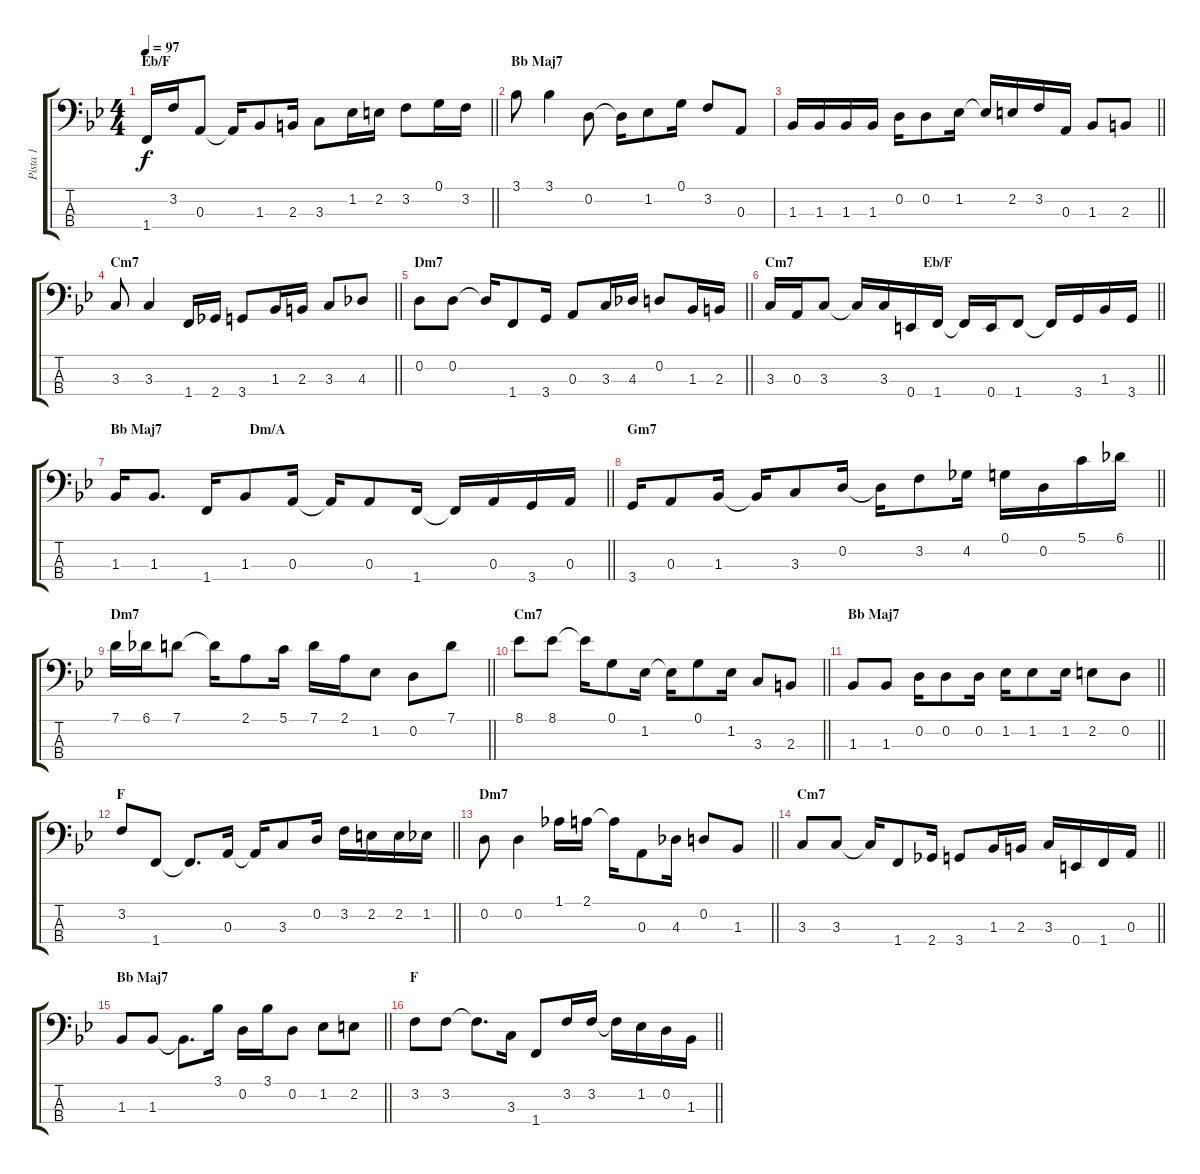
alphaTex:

\track ("Pista 1" "Pista 1") {instrument electricbassfinger}
\staff {score tabs}
\tuning (G2 D2 A1 E1) {hide}
\ts (4 4)
\section ("" "Eb/F")
\tempo 97
\clef f4
\barLineRight lightlight
\ks bb
1.4.16{dy f} 3.2.16 0.3.8 0.3{t}.16 1.3.8 2.3.16 3.3.8 1.2.16 2.2.16 3.2.8 0.1.16 3.2.16 |
\section ("" "Bb Maj7")
3.1.8 3.1.4 0.2.8 0.2{t}.16 1.2.8 0.1.16 3.2.8 0.3.8 |
\barLineRight lightlight
1.3.16 1.3.16 1.3.16 1.3.16 0.2.16 0.2.8 1.2.16 1.2{t}.16 2.2.16 3.2.16 0.3.16 1.3.8 2.3.8 |
\section ("" "Cm7")
\barLineRight lightlight
3.3.8 3.3.4 1.4.16 2.4.16 3.4.8 1.3.16 2.3.16 3.3.8 4.3.8 |
\section ("" "Dm7")
\barLineRight lightlight
0.2.8 0.2.8 0.2{t}.16 1.4.8 3.4.16 0.3.8 3.3.16 4.3.16 0.2.8 1.3.16 2.3.16 |
\section ("" "Cm7                                     Eb/F")
\barLineRight lightlight
3.3.16 0.3.16 3.3.8 3.3{t}.16 3.3.16 0.4.16 1.4.16 1.4{t}.16 0.4.16 1.4.8 1.4{t}.16 3.4.16 1.3.16 3.4.16 |
\section ("" "Bb Maj7                         Dm/A")
\barLineRight lightlight
1.3.16 1.3.8{d} 1.4.16 1.3.8 0.3.16 0.3{t}.16 0.3.8 1.4.16 1.4{t}.16 0.3.16 3.4.16 0.3.16 |
\section ("" "Gm7")
\barLineRight lightlight
3.4.16 0.3.8 1.3.16 1.3{t}.16 3.3.8 0.2.16 0.2{t}.16 3.2.8 4.2.16 0.1.16 0.2.16 5.1.16 6.1.16 |
\section ("" "Dm7")
\barLineRight lightlight
7.1.16 6.1.16 7.1.8 7.1{t}.16 2.1.8 5.1.16 7.1.16 2.1.16 1.2.8 0.2.8 7.1.8 |
\section ("" "Cm7")
\barLineRight lightlight
8.1.8 8.1.8 8.1{t}.16 0.1.8 1.2.16 1.2{t}.16 0.1.8 1.2.16 3.3.8 2.3.8 |
\section ("" "Bb Maj7")
\barLineRight lightlight
1.3.8 1.3.8 0.2.16 0.2.8 0.2.16 1.2.16 1.2.8 1.2.16 2.2.8 0.2.8 |
\section ("" "F")
\barLineRight lightlight
3.2.8 1.4.8 1.4{t}.8{d} 0.3.16 0.3{t}.16 3.3.8 0.2.16 3.2.16 2.2.16 2.2.16 1.2.16 |
\section ("" "Dm7")
\barLineRight lightlight
0.2.8 0.2.4 1.1.16 2.1.16 2.1{t}.16 0.3.8 4.3.16 0.2.8 1.3.8 |
\section ("" "Cm7")
\barLineRight lightlight
3.3.8 3.3.8 3.3{t}.16 1.4.8 2.4.16 3.4.8 1.3.16 2.3.16 3.3.16 0.4.16 1.4.16 0.3.16 |
\section ("" "Bb Maj7")
\barLineRight lightlight
1.3.8 1.3.8 1.3{t}.8{d} 3.1.16 0.2.16 3.1.16 0.2.8 1.2.8 2.2.8 |
\section ("" "F")
\barLineRight lightlight
3.2.8 3.2.8 3.2{t}.8{d} 3.3.16 1.4.8 3.2.16 3.2.16 3.2{t}.16 1.2.16 0.2.16 1.3.16
